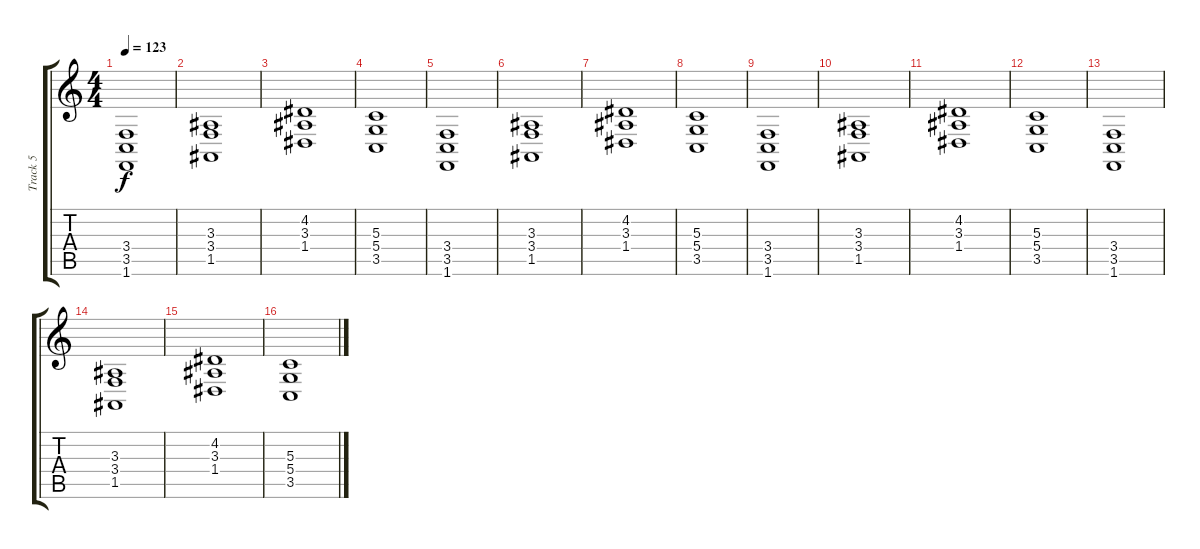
\track ("Track 5" "Track 5") {instrument drawbarorgan}
\staff {score tabs}
\tuning (E4 B3 G3 D3 A2 E2) {hide}
\ts (4 4)
\tempo 123
\clef g2
\ks c
(3.4 3.5 1.6).1{dy f} |
(3.3 3.4 1.5).1 |
(4.2 3.3 1.4).1 |
(5.3 5.4 3.5).1 |
(3.4 3.5 1.6).1 |
(3.3 3.4 1.5).1 |
(4.2 3.3 1.4).1 |
(5.3 5.4 3.5).1 |
(3.4 3.5 1.6).1 |
(3.3 3.4 1.5).1 |
(4.2 3.3 1.4).1 |
(5.3 5.4 3.5).1 |
(3.4 3.5 1.6).1 |
(3.3 3.4 1.5).1 |
(4.2 3.3 1.4).1 |
(5.3 5.4 3.5).1
